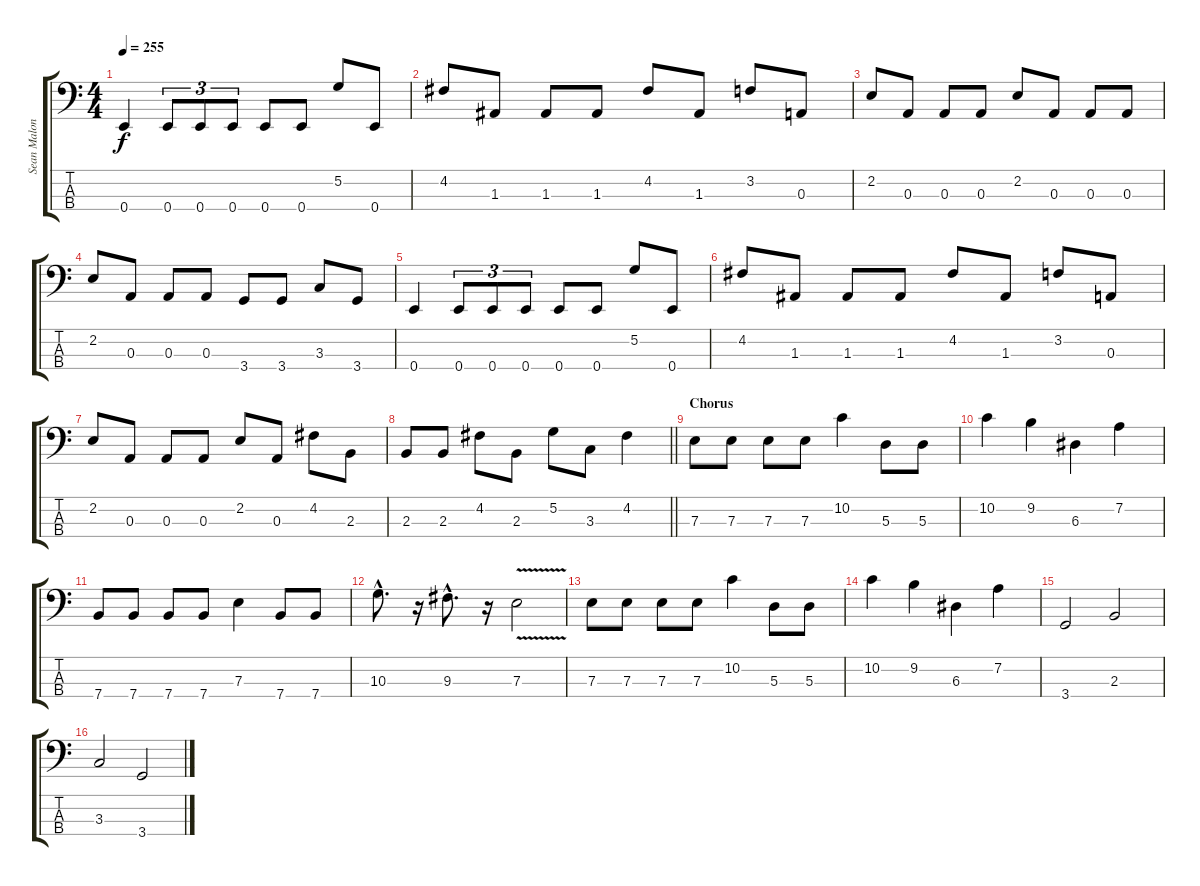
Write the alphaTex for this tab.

\track ("Sean Malone - Fretless Bass" "Sean Malon") {instrument fretlessbass}
\staff {score tabs}
\tuning (G2 D2 A1 E1) {hide}
\ts (4 4)
\tempo 255
\clef f4
\ks c
0.4.4{dy f} 0.4.8{tu (3 2)} 0.4.8{tu (3 2)} 0.4.8{tu (3 2)} 0.4.8 0.4.8 5.2.8 0.4.8 |
4.2.8 1.3.8 1.3.8 1.3.8 4.2.8 1.3.8 3.2.8 0.3.8 |
2.2.8 0.3.8 0.3.8 0.3.8 2.2.8 0.3.8 0.3.8 0.3.8 |
2.2.8 0.3.8 0.3.8 0.3.8 3.4.8 3.4.8 3.3.8 3.4.8 |
0.4.4 0.4.8{tu (3 2)} 0.4.8{tu (3 2)} 0.4.8{tu (3 2)} 0.4.8 0.4.8 5.2.8 0.4.8 |
4.2.8 1.3.8 1.3.8 1.3.8 4.2.8 1.3.8 3.2.8 0.3.8 |
2.2.8 0.3.8 0.3.8 0.3.8 2.2.8 0.3.8 4.2.8 2.3.8 |
\barLineRight lightlight
2.3.8 2.3.8 4.2.8 2.3.8 5.2.8 3.3.8 4.2.4 |
\section ("" "Chorus")
7.3.8 7.3.8 7.3.8 7.3.8 10.2.4 5.3.8 5.3.8 |
10.2.4 9.2.4 6.3.4 7.2.4 |
7.4.8 7.4.8 7.4.8 7.4.8 7.3.4 7.4.8 7.4.8 |
10.3{hac}.8{d} r.16 9.3{hac}.8{d} r.16 7.3{v}.2 |
7.3.8 7.3.8 7.3.8 7.3.8 10.2.4 5.3.8 5.3.8 |
10.2.4 9.2.4 6.3.4 7.2.4 |
3.4.2 2.3.2 |
3.3.2 3.4.2
